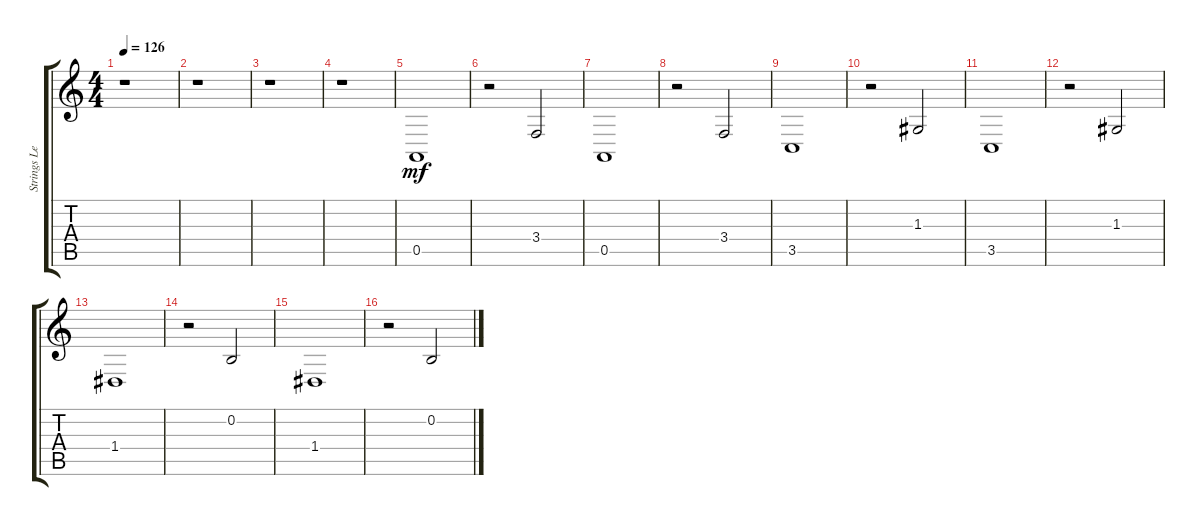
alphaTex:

\track ("Strings Left" "Strings Le") {instrument stringensemble1}
\staff {score tabs}
\tuning (E4 B3 G3 D3 A2 E2) {hide}
\ts (4 4)
\tempo 126
\clef g2
\ks c
r.1{dy f} |
r.1 |
r.1 |
r.1 |
0.5.1{dy mf volume 12} |
r.2 3.4.2 |
0.5.1 |
r.2 3.4.2 |
3.5.1 |
r.2 1.3.2 |
3.5.1 |
r.2 1.3.2 |
1.4.1 |
r.2 0.2.2 |
1.4.1 |
r.2 0.2.2
